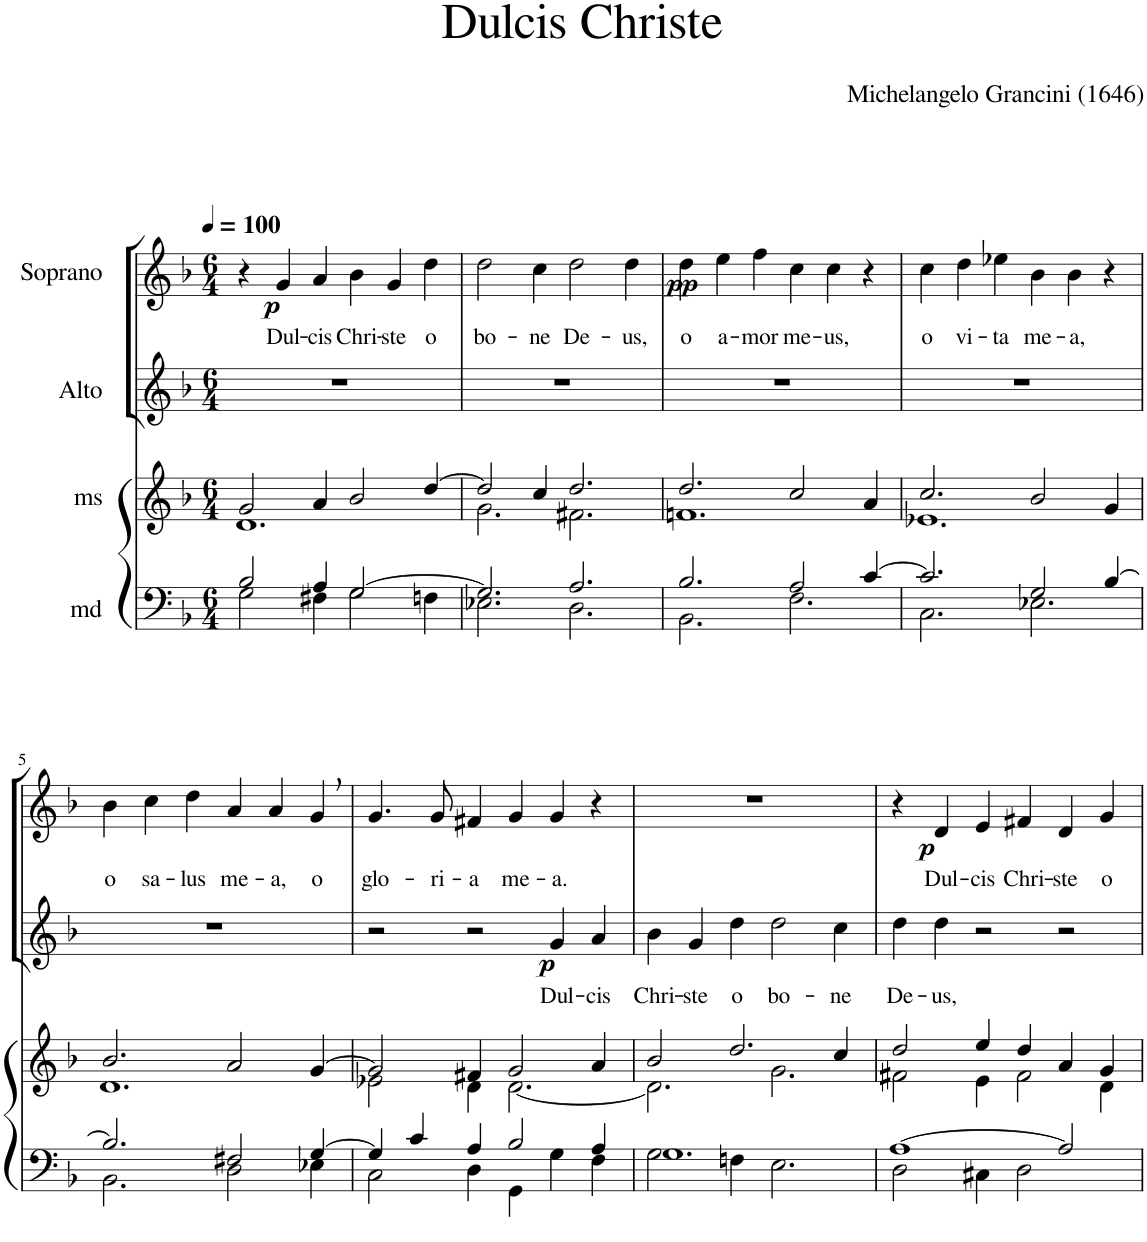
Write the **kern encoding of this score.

**kern	**kern	**kern	**text	**dynam	**kern	**text	**dynam
*part4	*part3	*part2	*part2	*part2	*part1	*part1	*part1
*staff4	*staff3	*staff2	*staff2	*staff2	*staff1	*staff1	*staff1
*I"md	*I"ms	*I"Alto	*	*	*I"Soprano	*	*
*clefF4	*clefG2	*clefG2	*	*	*clefG2	*	*
*k[b-]	*k[b-]	*k[b-]	*	*	*k[b-]	*	*
*F:	*F:	*F:	*	*	*F:	*	*
*M6/4	*M6/4	*M6/4	*	*	*M6/4	*	*
*MM100	*MM100	*MM100	*	*	*MM100	*	*
=1	=1	=1	=1	=1	=1	=1	=1
*^	*^	*	*	*	*	*	*
2B-/	2G\	2g/	1.d	1.r	.	.	4r	.	.
!	!	!	!	!	!	!	!	!LO:LY:b	!LO:DY:b
.	.	.	.	.	.	.	4g/	Dul-	p
!	!	!	!	!	!	!	!	!LO:LY:b	!
4A/	4F#X\	4a/	.	.	.	.	4a/	-cis	.
!	!	!	!	!	!	!	!	!LO:LY:b	!
[2G/	2G\	2b-/	.	.	.	.	4b-\	Chri-	.
!	!	!	!	!	!	!	!	!LO:LY:b	!
.	.	.	.	.	.	.	4g/	-ste	.
!	!	!	!	!	!	!	!	!LO:LY:b	!
4ryy	4Fn\	[4dd/	.	.	.	.	4dd\	o	.
=2	=2	=2	=2	=2	=2	=2	=2	=2	=2
!	!	!	!	!	!	!	!	!LO:LY:b	!
2.G/]	2.E-X\	2dd/]	2.g\	1.r	.	.	2dd\	bo-	.
!	!	!	!	!	!	!	!	!LO:LY:b	!
.	.	4cc/	.	.	.	.	4cc\	-ne	.
!	!	!	!	!	!	!	!	!LO:LY:b	!
2.A/	2.D\	2.dd/	2.f#X\	.	.	.	2dd\	De-	.
!	!	!	!	!	!	!	!	!LO:LY:b	!
.	.	.	.	.	.	.	4dd\	-us,	.
=3	=3	=3	=3	=3	=3	=3	=3	=3	=3
!	!	!	!	!	!	!	!	!LO:LY:b	!LO:DY:b
2.B-/	2.BB-\	2.dd/	1.fn	1.r	.	.	4dd\	o	pp
!	!	!	!	!	!	!	!	!LO:LY:b	!
.	.	.	.	.	.	.	4ee\	a-	.
!	!	!	!	!	!	!	!	!LO:LY:b	!
.	.	.	.	.	.	.	4ff\	-mor	.
!	!	!	!	!	!	!	!	!LO:LY:b	!
2A/	2.F\	2cc/	.	.	.	.	4cc\	me-	.
!	!	!	!	!	!	!	!	!LO:LY:b	!
.	.	.	.	.	.	.	4cc\	-us,	.
[4c/	.	4a/	.	.	.	.	4r	.	.
=4	=4	=4	=4	=4	=4	=4	=4	=4	=4
!	!	!	!	!	!	!	!	!LO:LY:b	!
2.c/]	2.C\	2.cc/	1.e-X	1.r	.	.	4cc\	o	.
!	!	!	!	!	!	!	!	!LO:LY:b	!
.	.	.	.	.	.	.	4dd\	vi-	.
!	!	!	!	!	!	!	!	!LO:LY:b	!
.	.	.	.	.	.	.	4ee-X\	-ta	.
!	!	!	!	!	!	!	!	!LO:LY:b	!
2G/	2.E-X\	2b-/	.	.	.	.	4b-\	me-	.
!	!	!	!	!	!	!	!	!LO:LY:b	!
.	.	.	.	.	.	.	4b-\	-a,	.
[4B-/	.	4g/	.	.	.	.	4r	.	.
!!LO:LB:g=z
=5	=5	=5	=5	=5	=5	=5	=5	=5	=5
!	!	!	!	!	!	!	!	!LO:LY:b	!
2.B-/]	2.BB-\	2.b-/	1.d	1.r	.	.	4b-\	o	.
!	!	!	!	!	!	!	!	!LO:LY:b	!
.	.	.	.	.	.	.	4cc\	sa-	.
!	!	!	!	!	!	!	!	!LO:LY:b	!
.	.	.	.	.	.	.	4dd\	-lus	.
!	!	!	!	!	!	!	!	!LO:LY:b	!
2F#X/	2D\	2a/	.	.	.	.	4a/	me-	.
!	!	!	!	!	!	!	!	!LO:LY:b	!
.	.	.	.	.	.	.	4a/	-a,	.
!	!	!	!	!	!	!	!	!LO:LY:b	!
[4G/	4E-X\	[4g/	.	.	.	.	4g,/	o	.
=6	=6	=6	=6	=6	=6	=6	=6	=6	=6
!	!	!	!	!	!	!	!	!LO:LY:b	!
4G/]	2C\	2g/]	2e-X\	2r	.	.	4.g/	glo-	.
4c/	.	.	.	.	.	.	.	.	.
!	!	!	!	!	!	!	!	!LO:LY:b	!
.	.	.	.	.	.	.	8g/	-ri-	.
!	!	!	!	!	!	!	!	!LO:LY:b	!
4A/	4D\	4f#X/	4d\	2r	.	.	4f#X/	-a	.
!	!	!	!	!	!	!	!	!LO:LY:b	!
2B-/	4GG\	2g/	[2.d\	.	.	.	4g/	me-	.
!	!	!	!	!	!LO:LY:b	!LO:DY:b	!	!LO:LY:b	!
.	4G\	.	.	4g/	Dul-	p	4g/	-a.	.
!	!	!	!	!	!LO:LY:b	!	!	!	!
4A/	4F\	4a/	.	4a/	-cis	.	4r	.	.
=7	=7	=7	=7	=7	=7	=7	=7	=7	=7
!	!	!	!	!	!LO:LY:b	!	!	!	!
1.G	2G\	2b-/	2.d\]	4b-\	Chri-	.	1.r	.	.
!	!	!	!	!	!LO:LY:b	!	!	!	!
.	.	.	.	4g/	-ste	.	.	.	.
!	!	!	!	!	!LO:LY:b	!	!	!	!
.	4Fn\	2.dd/	.	4dd\	o	.	.	.	.
!	!	!	!	!	!LO:LY:b	!	!	!	!
.	2.E\	.	2.g\	2dd\	bo-	.	.	.	.
!	!	!	!	!	!LO:LY:b	!	!	!	!
.	.	4cc/	.	4cc\	-ne	.	.	.	.
=8	=8	=8	=8	=8	=8	=8	=8	=8	=8
!	!	!	!	!	!LO:LY:b	!	!	!	!
[1A	2D\	2dd/	2f#X\	4dd\	De-	.	4r	.	.
!	!	!	!	!	!LO:LY:b	!	!	!LO:LY:b	!LO:DY:b
.	.	.	.	4dd\	-us,	.	4d/	Dul-	p
!	!	!	!	!	!	!	!	!LO:LY:b	!
.	4C#X\	4ee/	4e\	2r	.	.	4e/	-cis	.
!	!	!	!	!	!	!	!	!LO:LY:b	!
.	2D\	4dd/	2f#\	.	.	.	4f#X/	Chri-	.
!	!	!	!	!	!	!	!	!LO:LY:b	!
2A/]	.	4a/	.	2r	.	.	4d/	-ste	.
!	!	!	!	!	!	!	!	!LO:LY:b	!
.	4ryy	4g/	4d\	.	.	.	4g/	o	.
*v	*v	*	*	*	*	*	*	*	*
*	*v	*v	*	*	*	*	*	*
=	=	=	=	=	=	=	=
*-	*-	*-	*-	*-	*-	*-	*-
